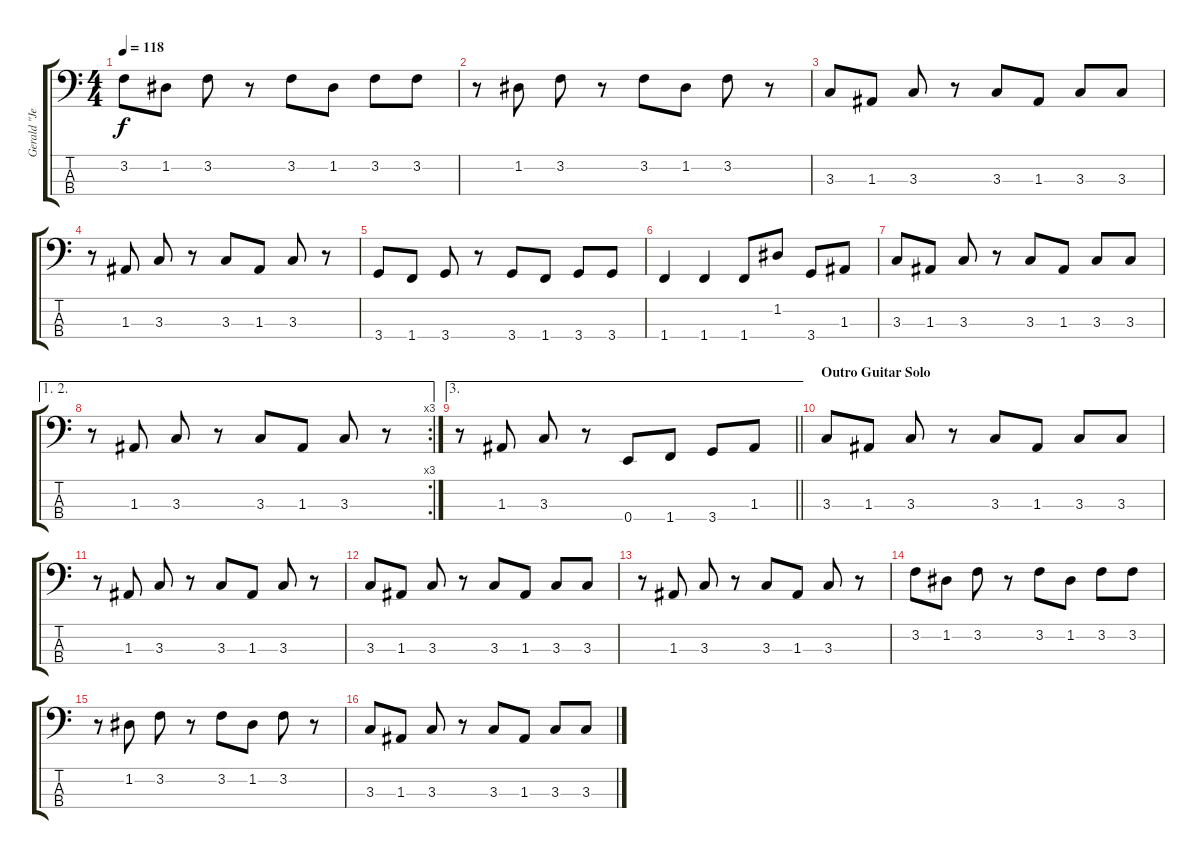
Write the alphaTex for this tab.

\track ("Gerald \"Jerry\" Jemmott - Bass" "Gerald \"Je") {instrument electricbassfinger}
\staff {score tabs}
\tuning (G2 D2 A1 E1) {hide}
\ts (4 4)
\tempo 118
\clef f4
\ks c
3.2.8{dy f} 1.2.8 3.2.8 r.8 3.2.8 1.2.8 3.2.8 3.2.8 |
r.8 1.2.8 3.2.8 r.8 3.2.8 1.2.8 3.2.8 r.8 |
3.3.8 1.3.8 3.3.8 r.8 3.3.8 1.3.8 3.3.8 3.3.8 |
r.8 1.3.8 3.3.8 r.8 3.3.8 1.3.8 3.3.8 r.8 |
3.4.8 1.4.8 3.4.8 r.8 3.4.8 1.4.8 3.4.8 3.4.8 |
1.4.4 1.4.4 1.4.8 1.2.8 3.4.8 1.3.8 |
3.3.8 1.3.8 3.3.8 r.8 3.3.8 1.3.8 3.3.8 3.3.8 |
\ae (1 2)
\rc 3
r.8 1.3.8 3.3.8 r.8 3.3.8 1.3.8 3.3.8 r.8 |
\ae 3
\barLineRight lightlight
r.8 1.3.8 3.3.8 r.8 0.4.8 1.4.8 3.4.8 1.3.8 |
\section ("" "Outro Guitar Solo")
3.3.8 1.3.8 3.3.8 r.8 3.3.8 1.3.8 3.3.8 3.3.8 |
r.8 1.3.8 3.3.8 r.8 3.3.8 1.3.8 3.3.8 r.8 |
3.3.8 1.3.8 3.3.8 r.8 3.3.8 1.3.8 3.3.8 3.3.8 |
r.8 1.3.8 3.3.8 r.8 3.3.8 1.3.8 3.3.8 r.8 |
3.2.8 1.2.8 3.2.8 r.8 3.2.8 1.2.8 3.2.8 3.2.8 |
r.8 1.2.8 3.2.8 r.8 3.2.8 1.2.8 3.2.8 r.8 |
3.3.8 1.3.8 3.3.8 r.8 3.3.8 1.3.8 3.3.8 3.3.8
